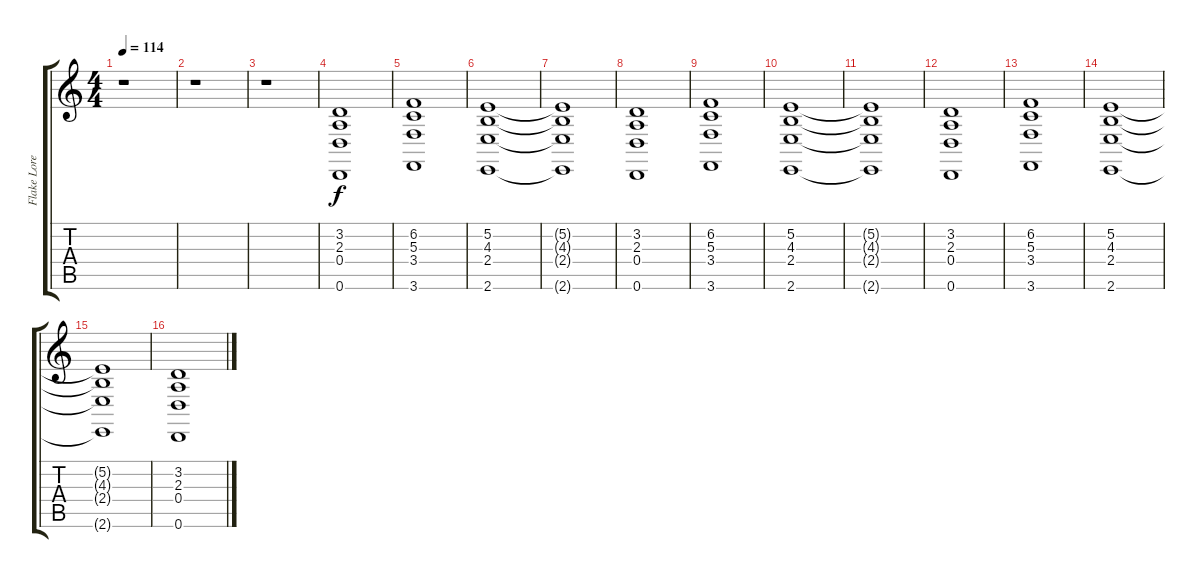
\track ("Flake Lorenz [Keyboard]" "Flake Lore") {instrument synthstrings2}
\staff {score tabs}
\tuning (E4 B3 G3 D3 A2 D2) {hide}
\ts (4 4)
\tempo 114
\clef g2
\ks c
r.1{dy f} |
r.1 |
r.1 |
(3.2 2.3 0.4 0.6).1 |
(6.2 5.3 3.4 3.6).1 |
(5.2 4.3 2.4 2.6).1 |
(5.2{t} 4.3{t} 2.4{t} 2.6{t}).1 |
(3.2 2.3 0.4 0.6).1 |
(6.2 5.3 3.4 3.6).1 |
(5.2 4.3 2.4 2.6).1 |
(5.2{t} 4.3{t} 2.4{t} 2.6{t}).1 |
(3.2 2.3 0.4 0.6).1 |
(6.2 5.3 3.4 3.6).1 |
(5.2 4.3 2.4 2.6).1 |
(5.2{t} 4.3{t} 2.4{t} 2.6{t}).1 |
(3.2 2.3 0.4 0.6).1
